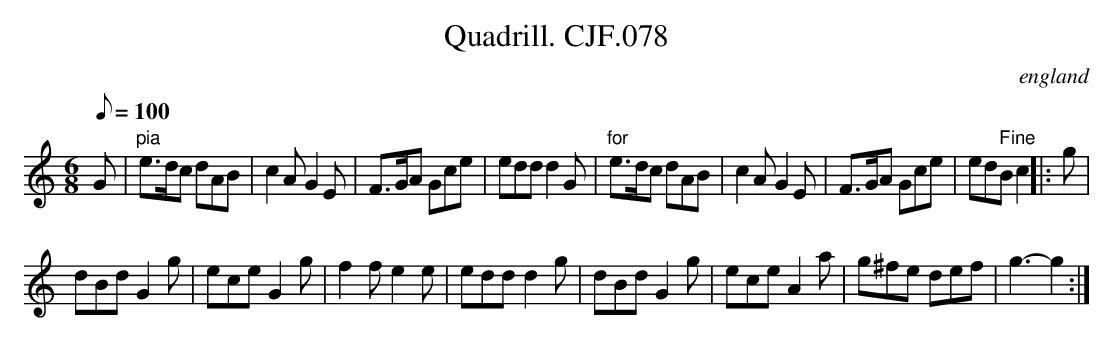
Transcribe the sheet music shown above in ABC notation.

X:1
T:Quadrill. CJF.078
O:england
M:6/8
L:1/8
Q:100
K:C
G|"pia"e>dc dAB|c2AG2E|F>GA Gce|eddd2G|"for"\
e>dc dAB|c2AG2E|F>GA Gce|ed" Fine"Bc2h||:g|
dBdG2g|eceG2g|f2fe2e|eddd2g|dBdG2g|eceA2a|g^fe def|g3-g2:|]
